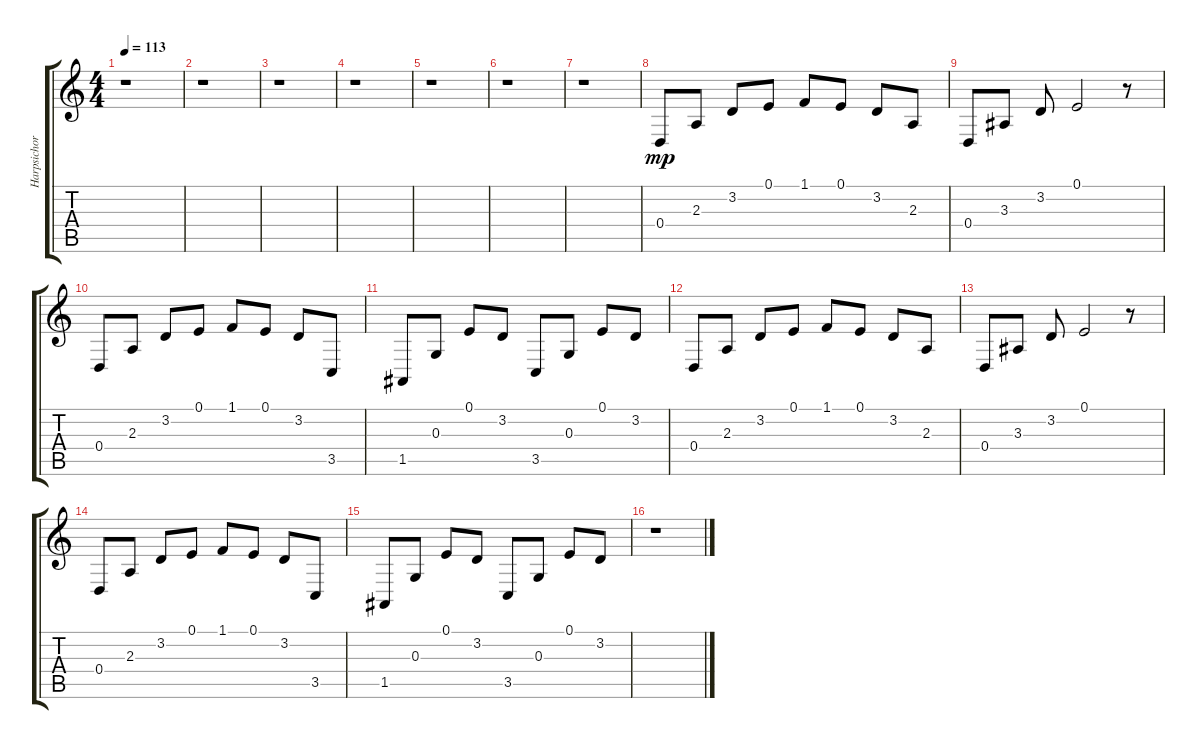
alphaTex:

\track ("Harpsichord" "Harpsichor") {instrument harpsichord}
\staff {score tabs}
\tuning (E4 B3 G3 D3 A2 E2) {hide}
\ts (4 4)
\tempo 113
\clef g2
\ks c
r.1{dy mp} |
r.1 |
r.1 |
r.1 |
r.1 |
r.1 |
r.1 |
0.4.8 2.3.8 3.2.8 0.1.8 1.1.8 0.1.8 3.2.8 2.3.8 |
0.4.8 3.3.8 3.2.8 0.1.2 r.8 |
0.4.8 2.3.8 3.2.8 0.1.8 1.1.8 0.1.8 3.2.8 3.5.8 |
1.5.8 0.3.8 0.1.8 3.2.8 3.5.8 0.3.8 0.1.8 3.2.8 |
0.4.8 2.3.8 3.2.8 0.1.8 1.1.8 0.1.8 3.2.8 2.3.8 |
0.4.8 3.3.8 3.2.8 0.1.2 r.8 |
0.4.8 2.3.8 3.2.8 0.1.8 1.1.8 0.1.8 3.2.8 3.5.8 |
1.5.8 0.3.8 0.1.8 3.2.8 3.5.8 0.3.8 0.1.8 3.2.8 |
r.1
